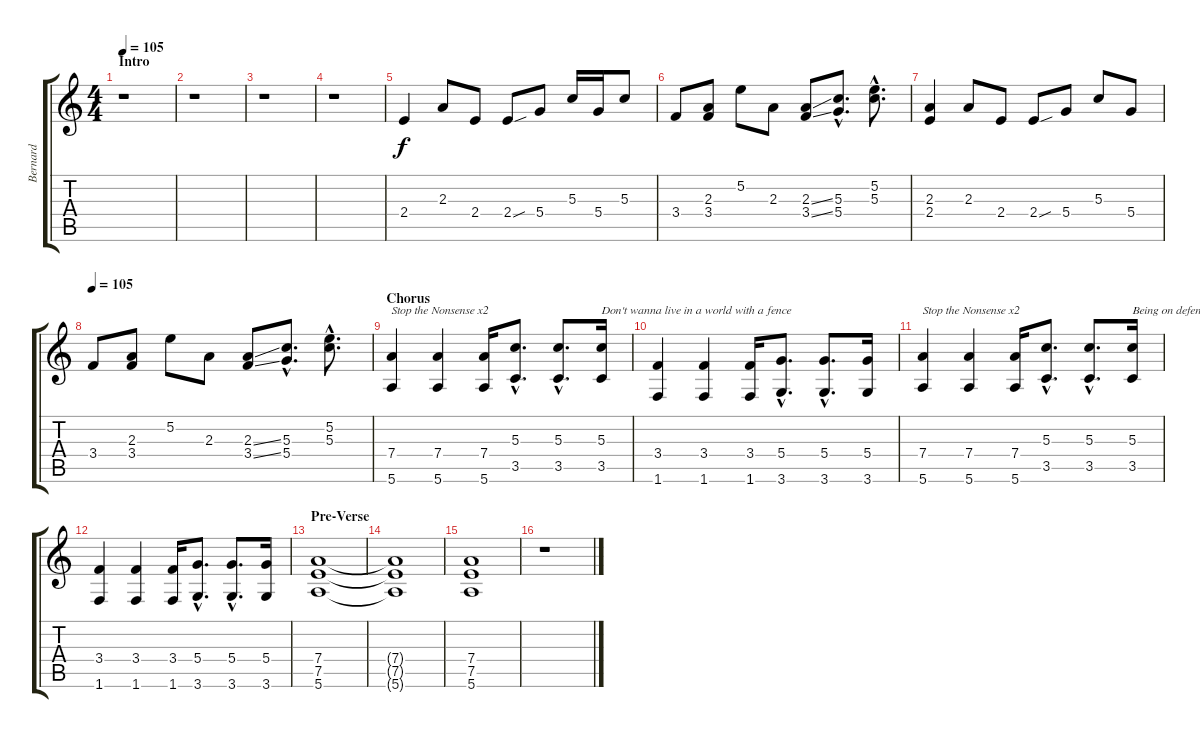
\track ("Bernard" "Bernard") {instrument distortionguitar}
\staff {score tabs}
\tuning (E4 B3 G3 D3 A2 E2) {hide}
\ts (4 4)
\section ("" "Intro")
\tempo 105
\tempo 100
\tempo 105
\clef g2
\ks c
r.1{dy f instrument distortionguitar} |
r.1 |
r.1 |
r.1 |
2.4.4 2.3.8 2.4.8 2.4{sou}.8 5.4.8 5.3.16 5.4.16 5.3.8 |
3.4.8 (2.3 3.4).8 5.2.8 2.3.8 (2.3{ss} 3.4{ss}).8 (5.3{hac} 5.4{hac}).8{d} (5.2 5.3{hac}).8{d} |
(2.3 2.4).4 2.3.8 2.4.8 2.4{sou}.8 5.4.8 5.3.8 5.4.8 |
\tempo 105
3.4.8 (2.3 3.4).8 5.2.8 2.3.8 (2.3{ss} 3.4{ss}).8 (5.3{hac} 5.4{hac}).8{d} (5.2 5.3{hac}).8{d} |
\section ("" "Chorus")
(7.4 5.6).4{txt "Stop the Nonsense x2" volume 8 instrument distortionguitar} (7.4 5.6).4 (7.4 5.6).16 (5.3{hac} 3.5{hac}).8{d} (5.3{hac} 3.5{hac}).8{d} (5.3 3.5).16{txt "Don't wanna live in a world with a fence"} |
(3.4 1.6).4 (3.4 1.6).4 (3.4 1.6).16 (5.4{hac} 3.6{hac}).8{d} (5.4{hac} 3.6{hac}).8{d} (5.4 3.6).16 |
(7.4 5.6).4{txt "Stop the Nonsense x2"} (7.4 5.6).4 (7.4 5.6).16 (5.3{hac} 3.5{hac}).8{d} (5.3{hac} 3.5{hac}).8{d} (5.3 3.5).16{txt "Being on defense not on the offense"} |
(3.4 1.6).4 (3.4 1.6).4 (3.4 1.6).16 (5.4{hac} 3.6{hac}).8{d} (5.4{hac} 3.6{hac}).8{d} (5.4 3.6).16 |
\section ("" "Pre-Verse")
(7.4 7.5 5.6).1 |
(7.4{t} 7.5{t} 5.6{t}).1 |
(7.4 7.5 5.6).1 |
r.1
